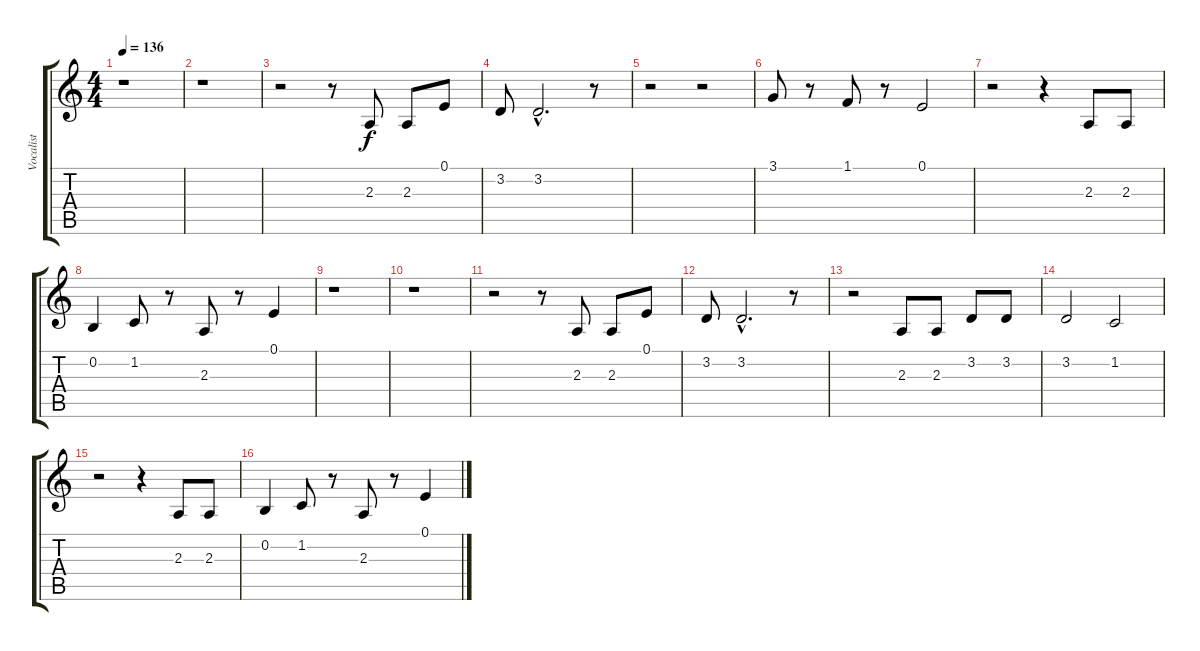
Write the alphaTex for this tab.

\track ("Vocalist" "Vocalist") {instrument lead6voice}
\staff {score tabs}
\tuning (E4 B3 G3 D3 A2 E2) {hide}
\ts (4 4)
\tempo 136
\clef g2
\ks c
r.1{dy f} |
r.1 |
r.2 r.8 2.3.8 2.3.8 0.1.8 |
3.2.8 3.2{hac}.2{d} r.8 |
r.2 r.2 |
3.1.8 r.8 1.1.8 r.8 0.1.2 |
r.2 r.4 2.3.8 2.3.8 |
0.2.4 1.2.8 r.8 2.3.8 r.8 0.1.4 |
r.1 |
r.1 |
r.2 r.8 2.3.8 2.3.8 0.1.8 |
3.2.8 3.2{hac}.2{d} r.8 |
r.2 2.3.8 2.3.8 3.2.8 3.2.8 |
3.2.2 1.2.2 |
r.2 r.4 2.3.8 2.3.8 |
0.2.4 1.2.8 r.8 2.3.8 r.8 0.1.4
